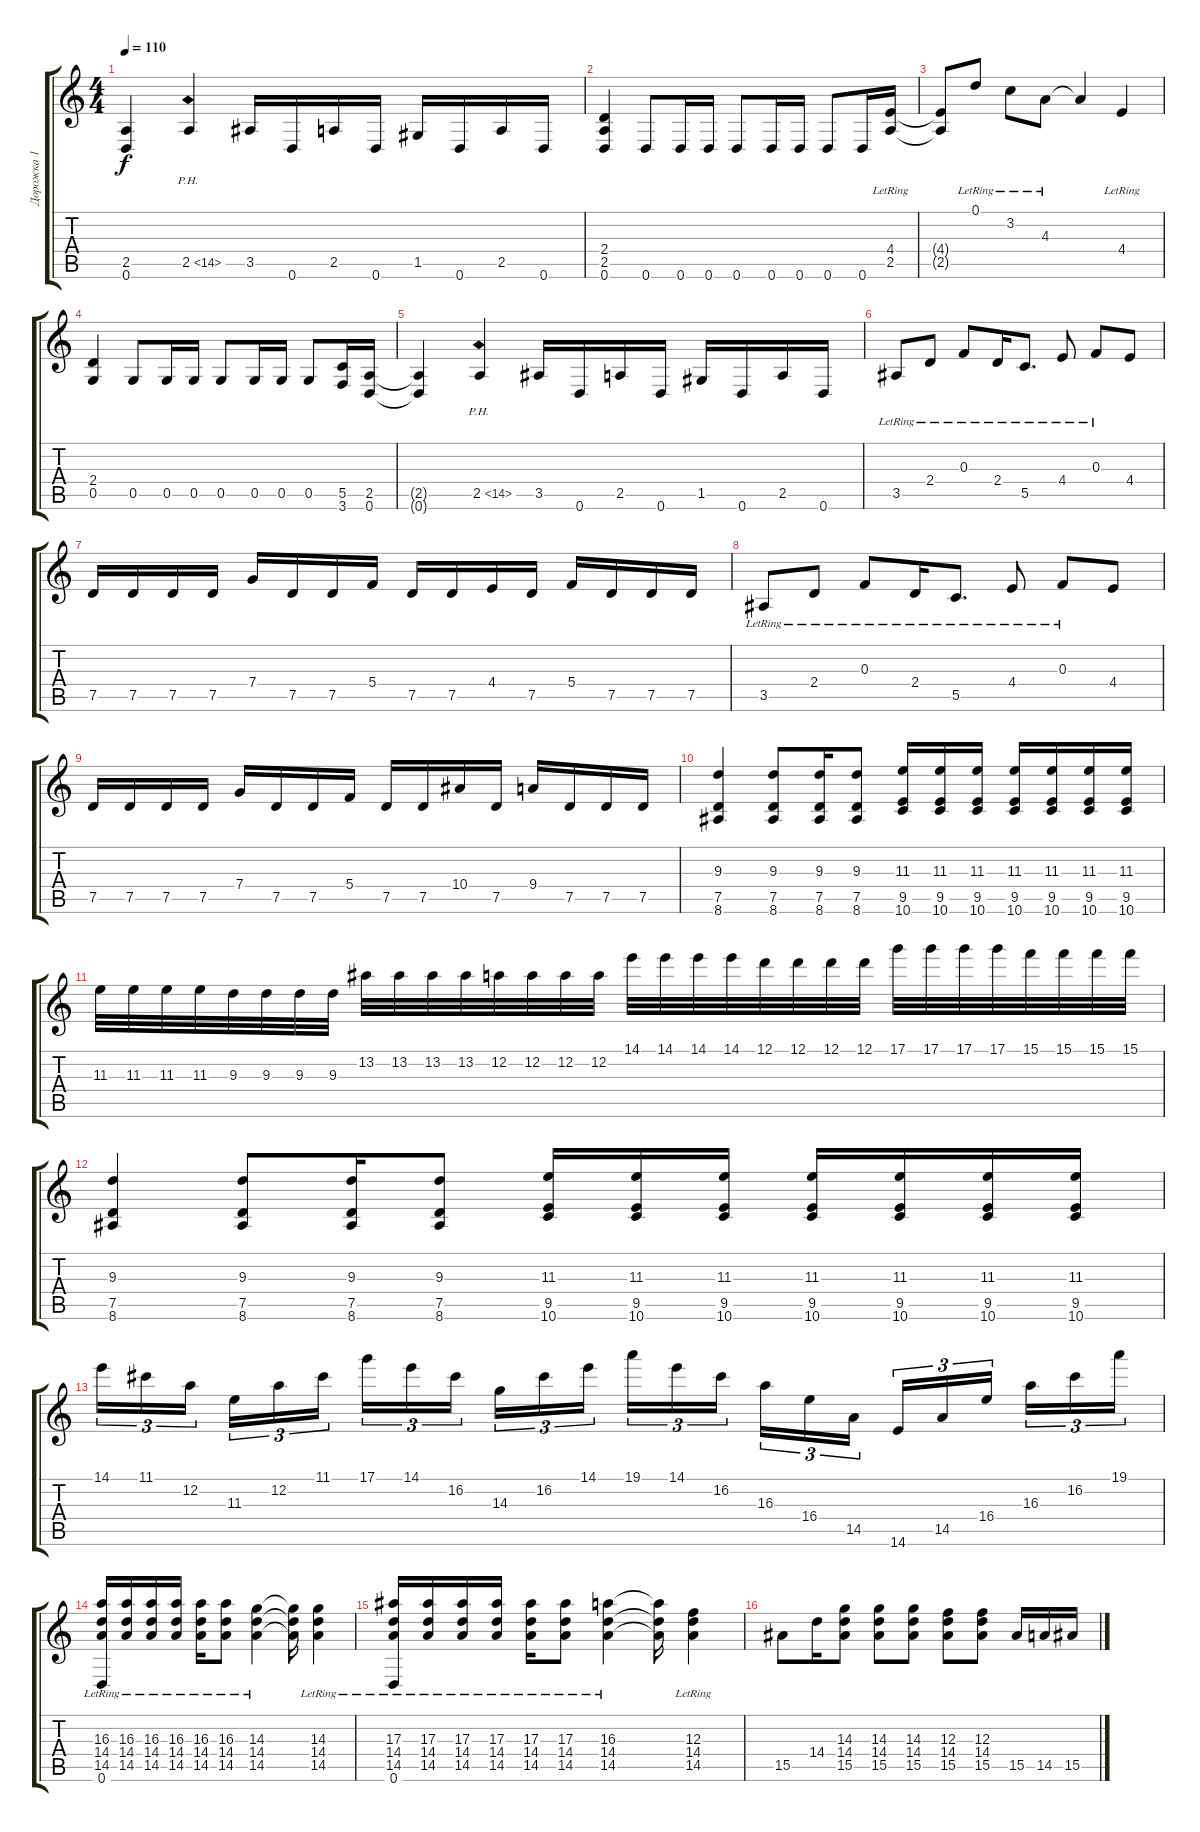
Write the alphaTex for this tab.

\track ("Дорожка 1" "Дорожка 1") {instrument distortionguitar}
\staff {score tabs}
\tuning (D4 A3 F3 C3 G2 D2) {hide}
\ts (4 4)
\tempo 110
\clef g2
\ks c
(2.5{t} 0.6{t}).4{dy f} 2.5{ph 12}.4 3.5.16 0.6.16 2.5.16 0.6.16 1.5.16 0.6.16 2.5.16 0.6.16 |
(2.4 2.5 0.6).4 0.6.8 0.6.16 0.6.16 0.6.8 0.6.16 0.6.16 0.6.8 0.6.16 (4.4{lr} 2.5{lr}).16 |
(4.4{t} 2.5{t}).8 0.1{lr}.8 3.2{lr}.8 4.3{lr}.8 4.3{t}.4 4.4{lr}.4 |
(2.4 0.5).4 0.5.8 0.5.16 0.5.16 0.5.8 0.5.16 0.5.16 0.5.8 (5.5 3.6).16 (2.5 0.6).16 |
(2.5{t} 0.6{t}).4 2.5{ph 12}.4 3.5.16 0.6.16 2.5.16 0.6.16 1.5.16 0.6.16 2.5.16 0.6.16 |
3.5{lr}.8 2.4{lr}.8 0.3{lr}.8 2.4{lr}.16 5.5{lr}.8{d} 4.4{lr}.8 0.3{lr}.8 4.4.8 |
7.5.16 7.5.16 7.5.16 7.5.16 7.4.16 7.5.16 7.5.16 5.4.16 7.5.16 7.5.16 4.4.16 7.5.16 5.4.16 7.5.16 7.5.16 7.5.16 |
3.5{lr}.8 2.4{lr}.8 0.3{lr}.8 2.4{lr}.16 5.5{lr}.8{d} 4.4{lr}.8 0.3{lr}.8 4.4.8 |
7.5.16 7.5.16 7.5.16 7.5.16 7.4.16 7.5.16 7.5.16 5.4.16 7.5.16 7.5.16 10.4.16 7.5.16 9.4.16 7.5.16 7.5.16 7.5.16 |
(9.3 7.5 8.6).4 (9.3 7.5 8.6).8 (9.3 7.5 8.6).16 (9.3 7.5 8.6).8 (11.3 9.5 10.6).16 (11.3 9.5 10.6).16 (11.3 9.5 10.6).16 (11.3 9.5 10.6).16 (11.3 9.5 10.6).16 (11.3 9.5 10.6).16 (11.3 9.5 10.6).16 |
11.3.32 11.3.32 11.3.32 11.3.32 9.3.32 9.3.32 9.3.32 9.3.32 13.2.32 13.2.32 13.2.32 13.2.32 12.2.32 12.2.32 12.2.32 12.2.32 14.1.32 14.1.32 14.1.32 14.1.32 12.1.32 12.1.32 12.1.32 12.1.32 17.1.32 17.1.32 17.1.32 17.1.32 15.1.32 15.1.32 15.1.32 15.1.32 |
(9.3 7.5 8.6).4 (9.3 7.5 8.6).8 (9.3 7.5 8.6).16 (9.3 7.5 8.6).8 (11.3 9.5 10.6).16 (11.3 9.5 10.6).16 (11.3 9.5 10.6).16 (11.3 9.5 10.6).16 (11.3 9.5 10.6).16 (11.3 9.5 10.6).16 (11.3 9.5 10.6).16 |
14.1.16{tu (3 2)} 11.1.16{tu (3 2)} 12.2.16{tu (3 2) beam splitsecondary} 11.3.16{tu (3 2)} 12.2.16{tu (3 2)} 11.1.16{tu (3 2)} 17.1.16{tu (3 2)} 14.1.16{tu (3 2)} 16.2.16{tu (3 2) beam splitsecondary} 14.3.16{tu (3 2)} 16.2.16{tu (3 2)} 14.1.16{tu (3 2)} 19.1.16{tu (3 2)} 14.1.16{tu (3 2)} 16.2.16{tu (3 2) beam splitsecondary} 16.3.16{tu (3 2)} 16.4.16{tu (3 2)} 14.5.16{tu (3 2)} 14.6.16{tu (3 2)} 14.5.16{tu (3 2)} 16.4.16{tu (3 2) beam splitsecondary} 16.3.16{tu (3 2)} 16.2.16{tu (3 2)} 19.1.16{tu (3 2)} |
(16.3{lr} 14.4{lr} 14.5{lr} 0.6{lr}).16 (16.3{lr} 14.4{lr} 14.5{lr}).16 (16.3{lr} 14.4{lr} 14.5{lr}).16 (16.3{lr} 14.4{lr} 14.5{lr}).16 (16.3{lr} 14.4{lr} 14.5{lr}).16 (16.3{lr} 14.4{lr} 14.5{lr}).8 (14.3{lr} 14.4{lr} 14.5{lr}).4 (14.3{t} 14.4{t} 14.5{t}).16 (14.3{lr} 14.4{lr} 14.5{lr}).4 |
(17.3{lr} 14.4{lr} 14.5{lr} 0.6{lr}).16 (17.3{lr} 14.4{lr} 14.5{lr}).16 (17.3{lr} 14.4{lr} 14.5{lr}).16 (17.3{lr} 14.4{lr} 14.5{lr}).16 (17.3{lr} 14.4{lr} 14.5{lr}).16 (17.3{lr} 14.4{lr} 14.5{lr}).8 (16.3{lr} 14.4{lr} 14.5{lr}).4 (16.3{t} 14.4{t} 14.5{t}).16 (12.3{lr} 14.4{lr} 14.5{lr}).4 |
15.5.8 14.4.16 (14.3 14.4 15.5).8 (14.3 14.4 15.5).8 (14.3 14.4 15.5).8 (12.3 14.4 15.5).8 (12.3 14.4 15.5).8 15.5.16 14.5.16 15.5.16
